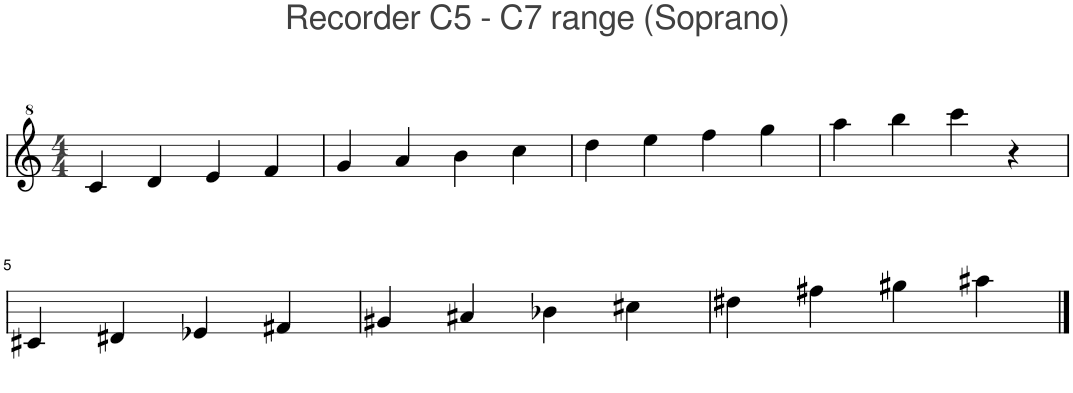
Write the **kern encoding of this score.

**kern
*part1
*staff1
*I"Сопрановая блокфлейта
*clefG^2
*k[]
*M4/4
=1
4cc/
4dd/
4ee/
4ff/
=2
4gg/
4aa/
4bb\
4ccc\
=3
4ddd\
4eee\
4fff\
4ggg\
=4
4aaa\
4bbb\
4cccc\
4r
!!LO:LB:g=z
=5
4cc#X/
4dd#X/
4ee-X/
4ff#X/
=6
4gg#X/
4aa#X/
4bb-X\
4ccc#X\
=7
4ddd#X\
4fff#X\
4ggg#X\
4aaa#X\
==
*-
